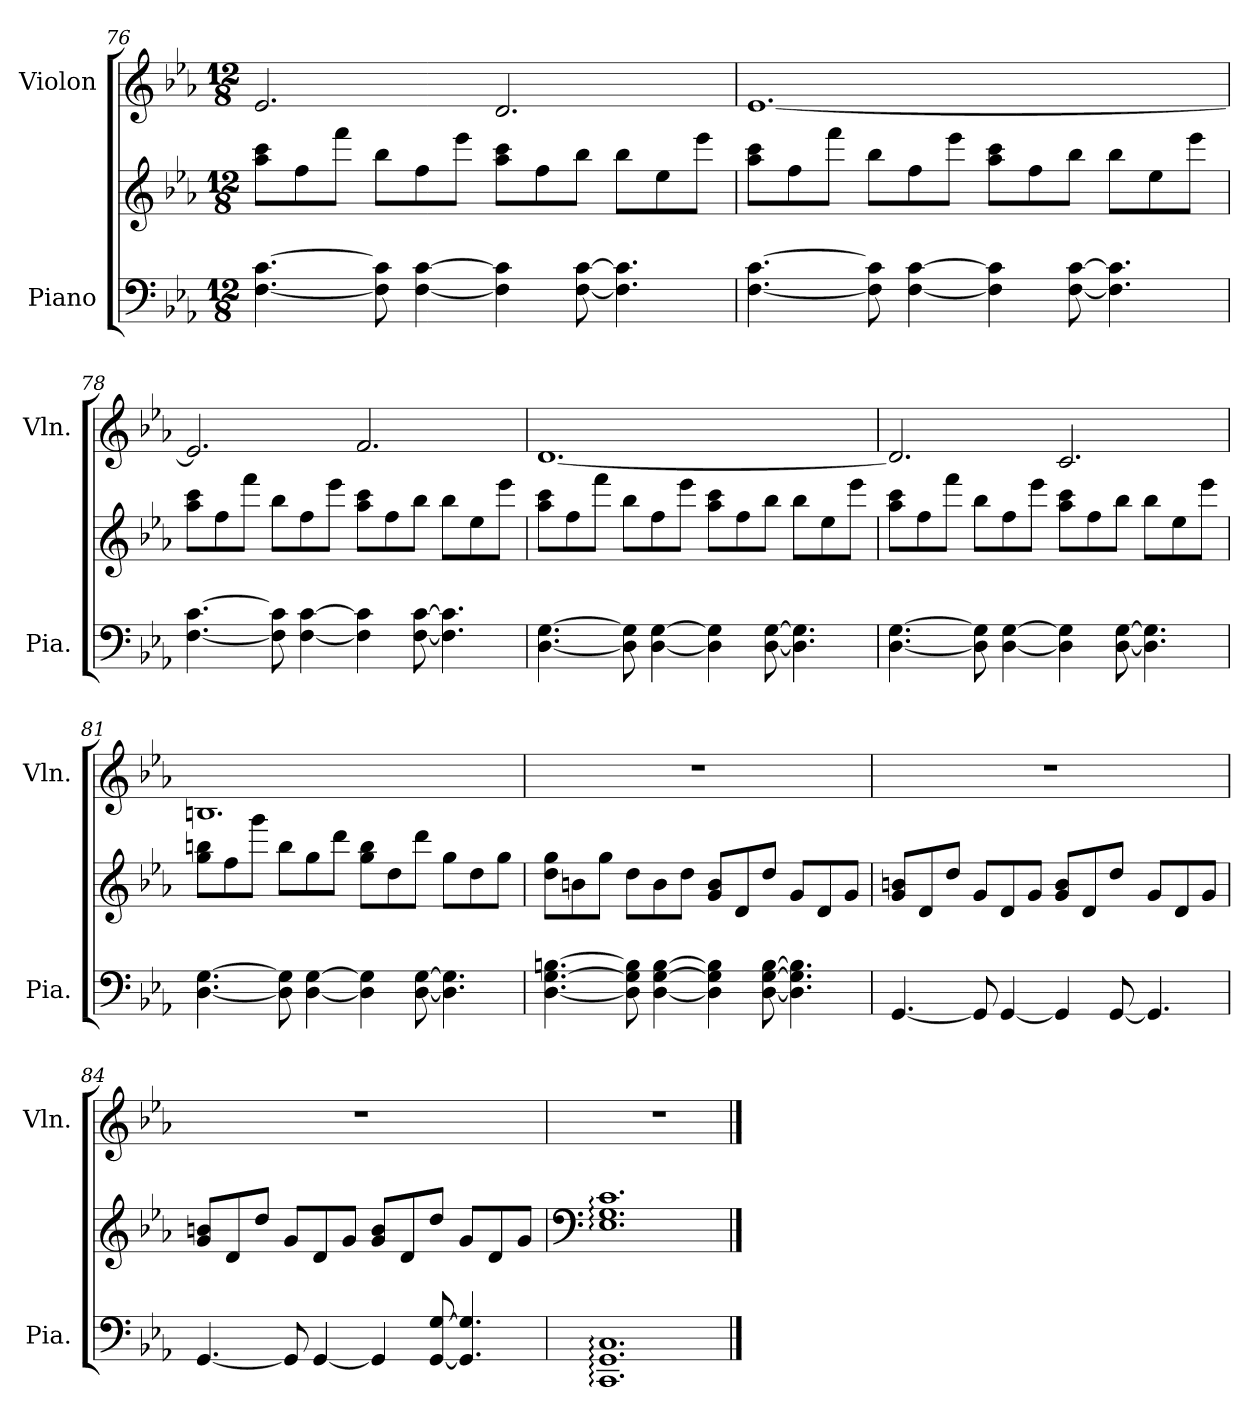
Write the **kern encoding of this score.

**kern	**kern	**kern
*part2	*part2	*part1
*staff3	*staff2	*staff1
*I"Piano	*	*I"Violon
*I'Pia.	*	*I'Vln.
!!LO:LB:g=z
*clefF4	*clefG2	*clefG2
*k[b-e-a-]	*k[b-e-a-]	*k[b-e-a-]
*M12/8	*M12/8	*M12/8
=76	=76	=76
[4.F\ [4.c\	8aa-\ 8ccc\L	2.e-/
.	8ff\	.
.	8fff\J	.
8F\] 8c\]	8bb-\L	.
[4F\ [4c\	8ff\	.
.	8eee-\J	.
4F\] 4c\]	8aa-\ 8ccc\L	2.d/
.	8ff\	.
[8F\ [8c\	8bb-\J	.
4.F\] 4.c\]	8bb-\L	.
.	8ee-\	.
.	8eee-\J	.
=77	=77	=77
[4.F\ [4.c\	8aa-\ 8ccc\L	[1.e-
.	8ff\	.
.	8fff\J	.
8F\] 8c\]	8bb-\L	.
[4F\ [4c\	8ff\	.
.	8eee-\J	.
4F\] 4c\]	8aa-\ 8ccc\L	.
.	8ff\	.
[8F\ [8c\	8bb-\J	.
4.F\] 4.c\]	8bb-\L	.
.	8ee-\	.
.	8eee-\J	.
!!LO:LB:g=z
=78	=78	=78
[4.F\ [4.c\	8aa-\ 8ccc\L	2.e-/]
.	8ff\	.
.	8fff\J	.
8F\] 8c\]	8bb-\L	.
[4F\ [4c\	8ff\	.
.	8eee-\J	.
4F\] 4c\]	8aa-\ 8ccc\L	2.f/
.	8ff\	.
[8F\ [8c\	8bb-\J	.
4.F\] 4.c\]	8bb-\L	.
.	8ee-\	.
.	8eee-\J	.
=79	=79	=79
[4.D\ [4.G\	8aa-\ 8ccc\L	[1.d
.	8ff\	.
.	8fff\J	.
8D\] 8G\]	8bb-\L	.
[4D\ [4G\	8ff\	.
.	8eee-\J	.
4D\] 4G\]	8aa-\ 8ccc\L	.
.	8ff\	.
[8D\ [8G\	8bb-\J	.
4.D\] 4.G\]	8bb-\L	.
.	8ee-\	.
.	8eee-\J	.
!!LO:PB:g=z
=80	=80	=80
[4.D\ [4.G\	8aa-\ 8ccc\L	2.d/]
.	8ff\	.
.	8fff\J	.
8D\] 8G\]	8bb-\L	.
[4D\ [4G\	8ff\	.
.	8eee-\J	.
4D\] 4G\]	8aa-\ 8ccc\L	2.c/
.	8ff\	.
[8D\ [8G\	8bb-\J	.
4.D\] 4.G\]	8bb-\L	.
.	8ee-\	.
.	8eee-\J	.
=81	=81	=81
[4.D\ [4.G\	8gg\ 8bbn\L	1.Bn
.	8ff\	.
.	8ggg\J	.
8D\] 8G\]	8bb\L	.
[4D\ [4G\	8gg\	.
.	8ddd\J	.
4D\] 4G\]	8gg\ 8bb\L	.
.	8dd\	.
[8D\ [8G\	8ddd\J	.
4.D\] 4.G\]	8gg\L	.
.	8dd\	.
.	8gg\J	.
!!LO:LB:g=z
=82	=82	=82
[4.D\ [4.G\ [4.Bn\	8dd\ 8gg\L	1.r
.	8bn\	.
.	8gg\J	.
8D\] 8G\] 8B\]	8dd\L	.
[4D\ [4G\ [4B\	8b\	.
.	8dd\J	.
4D\] 4G\] 4B\]	8g/ 8b/L	.
.	8d/	.
[8D\ [8G\ [8B\	8dd/J	.
4.D\] 4.G\] 4.B\]	8g/L	.
.	8d/	.
.	8g/J	.
=83	=83	=83
[4.GG/	8g/ 8bn/L	1.r
.	8d/	.
.	8dd/J	.
8GG/]	8g/L	.
[4GG/	8d/	.
.	8g/J	.
4GG/]	8g/ 8b/L	.
.	8d/	.
[8GG/	8dd/J	.
4.GG/]	8g/L	.
.	8d/	.
.	8g/J	.
!!LO:LB:g=z
=84	=84	=84
[4.GG/	8g/ 8bn/L	1.r
.	8d/	.
.	8dd/J	.
8GG/]	8g/L	.
[4GG/	8d/	.
.	8g/J	.
4GG/]	8g/ 8b/L	.
.	8d/	.
[8GG/ [8G/	8dd/J	.
4.GG/] 4.G/]	8g/L	.
.	8d/	.
.	8g/J	.
=85	=85	=85
*	*clefF4	*
1.CC: 1.GG: 1.C:	1.E-: 1.G: 1.c:	1.r
==	==	==
*-	*-	*-
